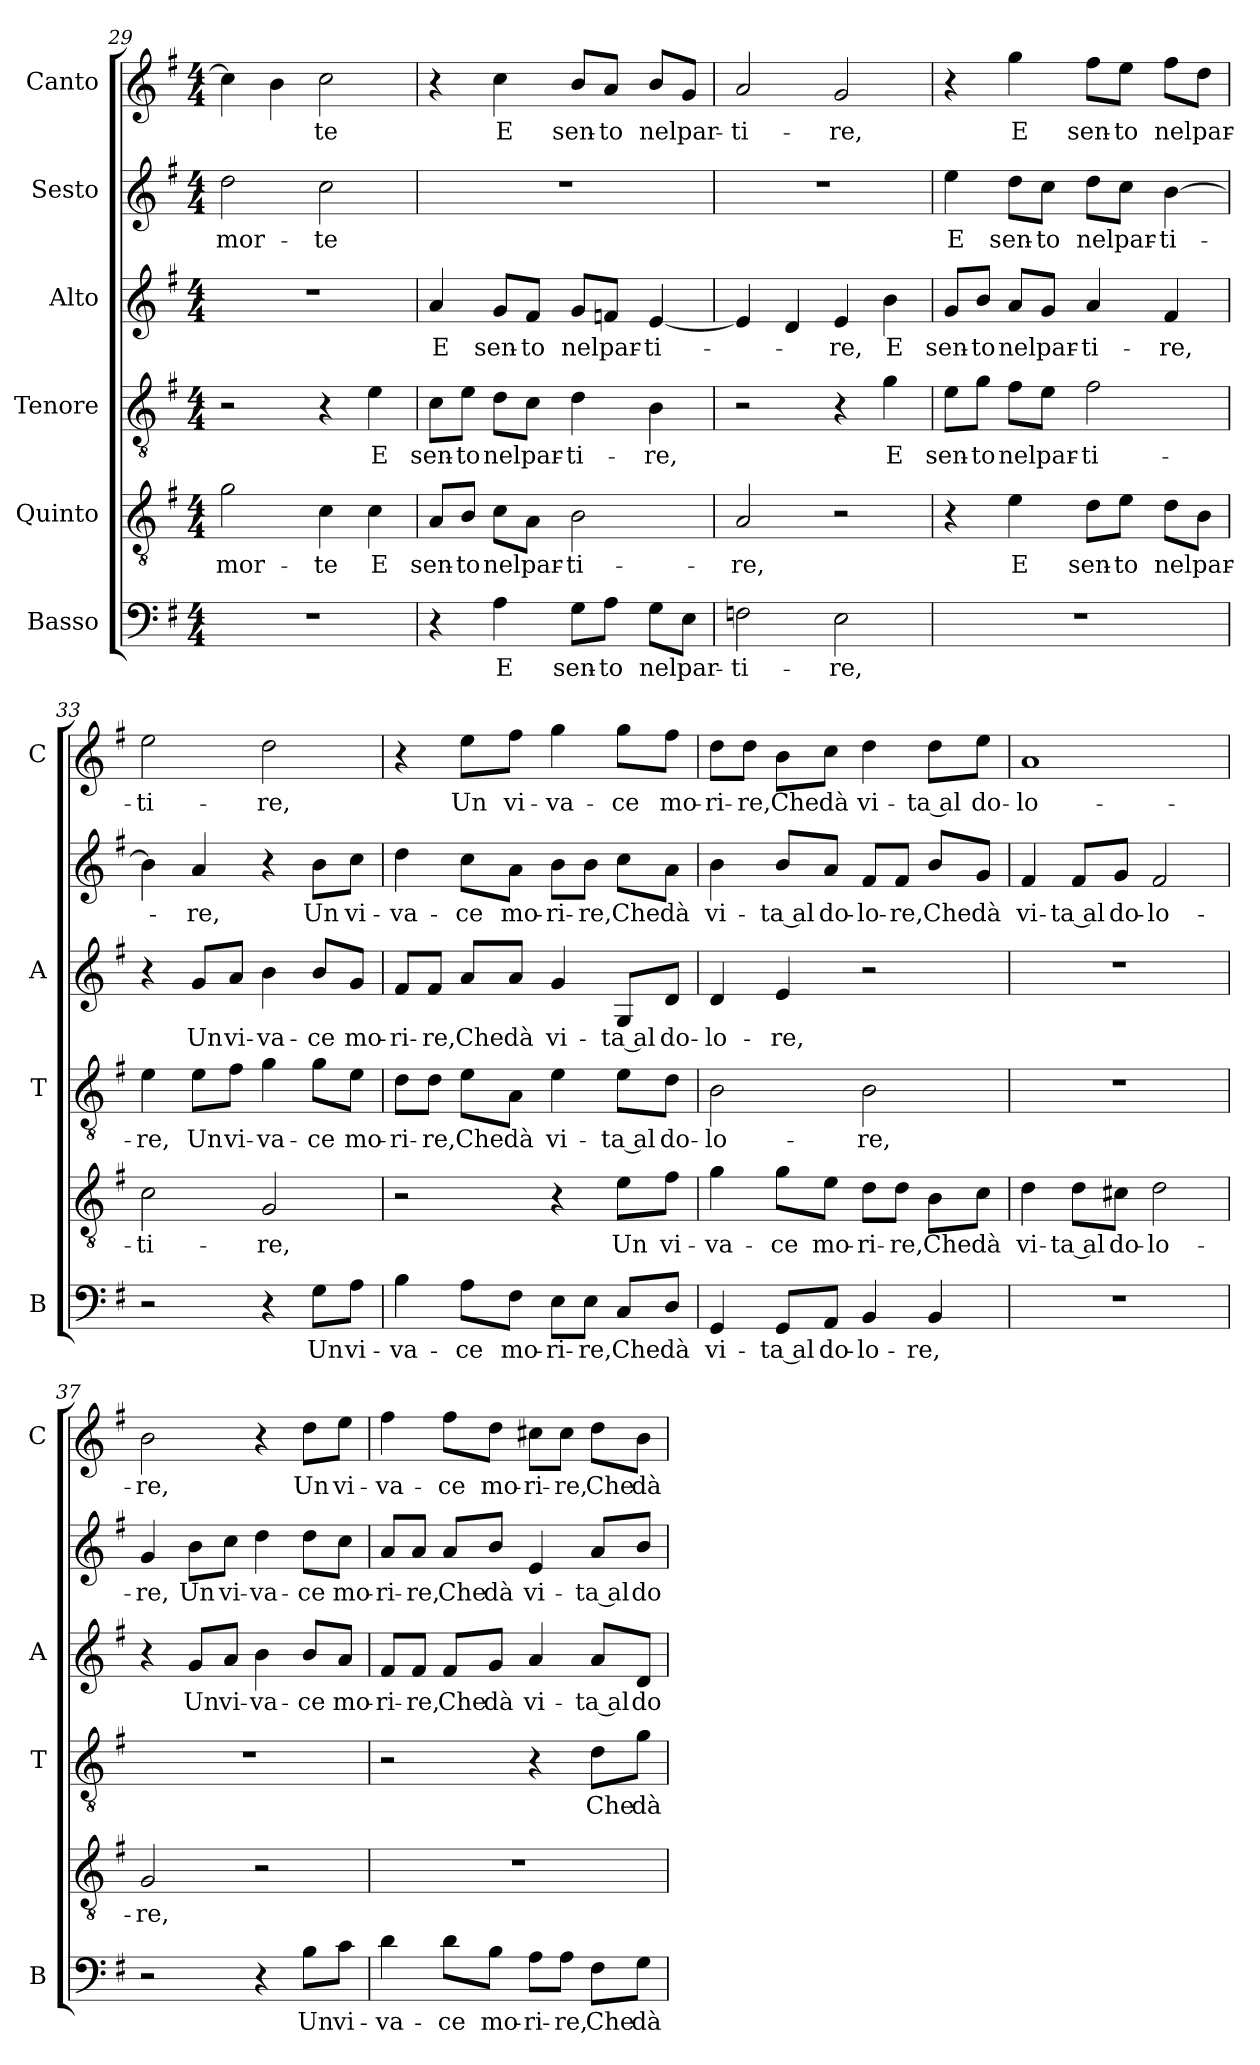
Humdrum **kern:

**kern	**text	**kern	**text	**kern	**text	**kern	**text	**kern	**text	**kern	**text
*part6	*part6	*part5	*part5	*part4	*part4	*part3	*part3	*part2	*part2	*part1	*part1
*staff6	*staff6	*staff5	*staff5	*staff4	*staff4	*staff3	*staff3	*staff2	*staff2	*staff1	*staff1
*I"Basso	*	*I"Quinto	*	*I"Tenore	*	*I"Alto	*	*I"Sesto	*	*I"Canto	*
*I'B	*	*	*	*I'T	*	*I'A	*	*	*	*I'C	*
!!LO:LB:g=z
*clefF4	*	*clefGv2	*	*clefGv2	*	*clefG2	*	*clefG2	*	*clefG2	*
*k[f#]	*	*k[f#]	*	*k[f#]	*	*k[f#]	*	*k[f#]	*	*k[f#]	*
*G:	*	*G:	*	*G:	*	*G:	*	*G:	*	*G:	*
*M4/4	*	*M4/4	*	*M4/4	*	*M4/4	*	*M4/4	*	*M4/4	*
=29	=29	=29	=29	=29	=29	=29	=29	=29	=29	=29	=29
!	!	!	!LO:LY:b	!	!	!	!	!	!LO:LY:b	!	!
1r	.	2g\	mor-	2r	.	1r	.	2dd\	mor-	4cc\]	.
.	.	.	.	.	.	.	.	.	.	4b\	.
!	!	!	!LO:LY:b	!	!	!	!	!	!LO:LY:b	!	!LO:LY:b
.	.	4c\	-te	4r	.	.	.	2cc\	-te	2cc\	-te
!	!	!	!LO:LY:b	!	!LO:LY:b	!	!	!	!	!	!
.	.	4c\	E	4e\	E	.	.	.	.	.	.
=30	=30	=30	=30	=30	=30	=30	=30	=30	=30	=30	=30
!	!	!	!LO:LY:b	!	!LO:LY:b	!	!LO:LY:b	!	!	!	!
4r	.	8A/L	sen-	8c\L	sen-	4a/	E	1r	.	4r	.
!	!	!	!LO:LY:b	!	!LO:LY:b	!	!	!	!	!	!
.	.	8B/J	-to	8e\J	-to	.	.	.	.	.	.
!	!LO:LY:b	!	!LO:LY:b	!	!LO:LY:b	!	!LO:LY:b	!	!	!	!LO:LY:b
4A\	E	8c\L	nel	8d\L	nel	8g/L	sen-	.	.	4cc\	E
!	!	!	!LO:LY:b	!	!LO:LY:b	!	!LO:LY:b	!	!	!	!
.	.	8A\J	par-	8c\J	par-	8f#/J	-to	.	.	.	.
!	!LO:LY:b	!	!LO:LY:b	!	!LO:LY:b	!	!LO:LY:b	!	!	!	!LO:LY:b
8G\L	sen-	2B\	-ti-	4d\	-ti-	8g/L	nel	.	.	8b/L	sen-
!	!LO:LY:b	!	!	!	!	!	!LO:LY:b	!	!	!	!LO:LY:b
8A\J	-to	.	.	.	.	8fn/J	par-	.	.	8a/J	-to
!	!LO:LY:b	!	!	!	!LO:LY:b	!	!LO:LY:b	!	!	!	!LO:LY:b
8G\L	nel	.	.	4B\	-re,	[4e/	-ti-	.	.	8b/L	nel
!	!LO:LY:b	!	!	!	!	!	!	!	!	!	!LO:LY:b
8E\J	par-	.	.	.	.	.	.	.	.	8g/J	par-
=31	=31	=31	=31	=31	=31	=31	=31	=31	=31	=31	=31
!	!LO:LY:b	!	!LO:LY:b	!	!	!	!	!	!	!	!LO:LY:b
2Fn\	-ti-	2A/	-re,	2r	.	4e/]	.	1r	.	2a/	-ti-
.	.	.	.	.	.	4d/	.	.	.	.	.
!	!LO:LY:b	!	!	!	!	!	!LO:LY:b	!	!	!	!LO:LY:b
2E\	-re,	2r	.	4r	.	4e/	-re,	.	.	2g/	-re,
!	!	!	!	!	!LO:LY:b	!	!LO:LY:b	!	!	!	!
.	.	.	.	4g\	E	4b\	E	.	.	.	.
=32	=32	=32	=32	=32	=32	=32	=32	=32	=32	=32	=32
!	!	!	!	!	!LO:LY:b	!	!LO:LY:b	!	!LO:LY:b	!	!
1r	.	4r	.	8e\L	sen-	8g/L	sen-	4ee\	E	4r	.
!	!	!	!	!	!LO:LY:b	!	!LO:LY:b	!	!	!	!
.	.	.	.	8g\J	-to	8b/J	-to	.	.	.	.
!	!	!	!LO:LY:b	!	!LO:LY:b	!	!LO:LY:b	!	!LO:LY:b	!	!LO:LY:b
.	.	4e\	E	8f#\L	nel	8a/L	nel	8dd\L	sen-	4gg\	E
!	!	!	!	!	!LO:LY:b	!	!LO:LY:b	!	!LO:LY:b	!	!
.	.	.	.	8e\J	par-	8g/J	par-	8cc\J	-to	.	.
!	!	!	!LO:LY:b	!	!LO:LY:b	!	!LO:LY:b	!	!LO:LY:b	!	!LO:LY:b
.	.	8d\L	sen-	2f#\	-ti-	4a/	-ti-	8dd\L	nel	8ff#\L	sen-
!	!	!	!LO:LY:b	!	!	!	!	!	!LO:LY:b	!	!LO:LY:b
.	.	8e\J	-to	.	.	.	.	8cc\J	par-	8ee\J	-to
!	!	!	!LO:LY:b	!	!	!	!LO:LY:b	!	!LO:LY:b	!	!LO:LY:b
.	.	8d\L	nel	.	.	4f#/	-re,	[4b\	-ti-	8ff#\L	nel
!	!	!	!LO:LY:b	!	!	!	!	!	!	!	!LO:LY:b
.	.	8B\J	par-	.	.	.	.	.	.	8dd\J	par-
=33	=33	=33	=33	=33	=33	=33	=33	=33	=33	=33	=33
!	!	!	!LO:LY:b	!	!LO:LY:b	!	!	!	!	!	!LO:LY:b
2r	.	2c\	-ti-	4e\	-re,	4r	.	4b\]	.	2ee\	-ti-
!	!	!	!	!	!LO:LY:b	!	!LO:LY:b	!	!LO:LY:b	!	!
.	.	.	.	8e\L	Un	8g/L	Un	4a/	-re,	.	.
!	!	!	!	!	!LO:LY:b	!	!LO:LY:b	!	!	!	!
.	.	.	.	8f#\J	vi-	8a/J	vi-	.	.	.	.
!	!	!	!LO:LY:b	!	!LO:LY:b	!	!LO:LY:b	!	!	!	!LO:LY:b
4r	.	2G/	-re,	4g\	-va-	4b\	-va-	4r	.	2dd\	-re,
!	!LO:LY:b	!	!	!	!LO:LY:b	!	!LO:LY:b	!	!LO:LY:b	!	!
8G\L	Un	.	.	8g\L	-ce	8b/L	-ce	8b\L	Un	.	.
!	!LO:LY:b	!	!	!	!LO:LY:b	!	!LO:LY:b	!	!LO:LY:b	!	!
8A\J	vi-	.	.	8e\J	mo-	8g/J	mo-	8cc\J	vi-	.	.
=34	=34	=34	=34	=34	=34	=34	=34	=34	=34	=34	=34
!	!LO:LY:b	!	!	!	!LO:LY:b	!	!LO:LY:b	!	!LO:LY:b	!	!
4B\	-va-	2r	.	8d\L	-ri-	8f#/L	-ri-	4dd\	-va-	4r	.
!	!	!	!	!	!LO:LY:b	!	!LO:LY:b	!	!	!	!
.	.	.	.	8d\J	-re,	8f#/J	-re,	.	.	.	.
!	!LO:LY:b	!	!	!	!LO:LY:b	!	!LO:LY:b	!	!LO:LY:b	!	!LO:LY:b
8A\L	-ce	.	.	8e\L	Che	8a/L	Che	8cc\L	-ce	8ee\L	Un
!	!LO:LY:b	!	!	!	!LO:LY:b	!	!LO:LY:b	!	!LO:LY:b	!	!LO:LY:b
8F#\J	mo-	.	.	8A\J	dà	8a/J	dà	8a\J	mo-	8ff#\J	vi-
!	!LO:LY:b	!	!	!	!LO:LY:b	!	!LO:LY:b	!	!LO:LY:b	!	!LO:LY:b
8E\L	-ri-	4r	.	4e\	vi-	4g/	vi-	8b\L	-ri-	4gg\	-va-
!	!LO:LY:b	!	!	!	!	!	!	!	!LO:LY:b	!	!
8E\J	-re,	.	.	.	.	.	.	8b\J	-re,	.	.
!	!LO:LY:b	!	!LO:LY:b	!	!LO:LY:b	!	!LO:LY:b	!	!LO:LY:b	!	!LO:LY:b
8C/L	Che	8e\L	Un	8e\L	-ta al	8G/L	-ta al	8cc\L	Che	8gg\L	-ce
!	!LO:LY:b	!	!LO:LY:b	!	!LO:LY:b	!	!LO:LY:b	!	!LO:LY:b	!	!LO:LY:b
8D/J	dà	8f#\J	vi-	8d\J	do-	8d/J	do-	8a\J	dà	8ff#\J	mo-
!!LO:LB:g=z
=35	=35	=35	=35	=35	=35	=35	=35	=35	=35	=35	=35
!	!LO:LY:b	!	!LO:LY:b	!	!LO:LY:b	!	!LO:LY:b	!	!LO:LY:b	!	!LO:LY:b
4GG/	vi-	4g\	-va-	2B\	-lo-	4d/	-lo-	4b\	vi-	8dd\L	-ri-
!	!	!	!	!	!	!	!	!	!	!	!LO:LY:b
.	.	.	.	.	.	.	.	.	.	8dd\J	-re,
!	!LO:LY:b	!	!LO:LY:b	!	!	!	!LO:LY:b	!	!LO:LY:b	!	!LO:LY:b
8GG/L	-ta al	8g\L	-ce	.	.	4e/	-re,	8b/L	-ta al	8b\L	Che
!	!LO:LY:b	!	!LO:LY:b	!	!	!	!	!	!LO:LY:b	!	!LO:LY:b
8AA/J	do-	8e\J	mo-	.	.	.	.	8a/J	do-	8cc\J	dà
!	!LO:LY:b	!	!LO:LY:b	!	!LO:LY:b	!	!	!	!LO:LY:b	!	!LO:LY:b
4BB/	-lo-	8d\L	-ri-	2B\	-re,	2r	.	8f#/L	-lo-	4dd\	vi-
!	!	!	!LO:LY:b	!	!	!	!	!	!LO:LY:b	!	!
.	.	8d\J	-re,	.	.	.	.	8f#/J	-re,	.	.
!	!LO:LY:b	!	!LO:LY:b	!	!	!	!	!	!LO:LY:b	!	!LO:LY:b
4BB/	-re,	8B\L	Che	.	.	.	.	8b/L	Che	8dd\L	-ta al
!	!	!	!LO:LY:b	!	!	!	!	!	!LO:LY:b	!	!LO:LY:b
.	.	8c\J	dà	.	.	.	.	8g/J	dà	8ee\J	do-
=36	=36	=36	=36	=36	=36	=36	=36	=36	=36	=36	=36
!	!	!	!LO:LY:b	!	!	!	!	!	!LO:LY:b	!	!LO:LY:b
1r	.	4d\	vi-	1r	.	1r	.	4f#/	vi-	1a	-lo-
!	!	!	!LO:LY:b	!	!	!	!	!	!LO:LY:b	!	!
.	.	8d\L	-ta al	.	.	.	.	8f#/L	-ta al	.	.
!	!	!	!LO:LY:b	!	!	!	!	!	!LO:LY:b	!	!
.	.	8c#X\J	do-	.	.	.	.	8g/J	do-	.	.
!	!	!	!LO:LY:b	!	!	!	!	!	!LO:LY:b	!	!
.	.	2d\	-lo-	.	.	.	.	2f#/	-lo-	.	.
=37	=37	=37	=37	=37	=37	=37	=37	=37	=37	=37	=37
!	!	!	!LO:LY:b	!	!	!	!	!	!LO:LY:b	!	!LO:LY:b
2r	.	2G/	-re,	1r	.	4r	.	4g/	-re,	2b\	-re,
!	!	!	!	!	!	!	!LO:LY:b	!	!LO:LY:b	!	!
.	.	.	.	.	.	8g/L	Un	8b\L	Un	.	.
!	!	!	!	!	!	!	!LO:LY:b	!	!LO:LY:b	!	!
.	.	.	.	.	.	8a/J	vi-	8cc\J	vi-	.	.
!	!	!	!	!	!	!	!LO:LY:b	!	!LO:LY:b	!	!
4r	.	2r	.	.	.	4b\	-va-	4dd\	-va-	4r	.
!	!LO:LY:b	!	!	!	!	!	!LO:LY:b	!	!LO:LY:b	!	!LO:LY:b
8B\L	Un	.	.	.	.	8b/L	-ce	8dd\L	-ce	8dd\L	Un
!	!LO:LY:b	!	!	!	!	!	!LO:LY:b	!	!LO:LY:b	!	!LO:LY:b
8c\J	vi-	.	.	.	.	8a/J	mo-	8cc\J	mo-	8ee\J	vi-
=38	=38	=38	=38	=38	=38	=38	=38	=38	=38	=38	=38
!	!LO:LY:b	!	!	!	!	!	!LO:LY:b	!	!LO:LY:b	!	!LO:LY:b
4d\	-va-	1r	.	2r	.	8f#/L	-ri-	8a/L	-ri-	4ff#\	-va-
!	!	!	!	!	!	!	!LO:LY:b	!	!LO:LY:b	!	!
.	.	.	.	.	.	8f#/J	-re,	8a/J	-re,	.	.
!	!LO:LY:b	!	!	!	!	!	!LO:LY:b	!	!LO:LY:b	!	!LO:LY:b
8d\L	-ce	.	.	.	.	8f#/L	Che	8a/L	Che	8ff#\L	-ce
!	!LO:LY:b	!	!	!	!	!	!LO:LY:b	!	!LO:LY:b	!	!LO:LY:b
8B\J	mo-	.	.	.	.	8g/J	dà	8b/J	dà	8dd\J	mo-
!	!LO:LY:b	!	!	!	!	!	!LO:LY:b	!	!LO:LY:b	!	!LO:LY:b
8A\L	-ri-	.	.	4r	.	4a/	vi-	4e/	vi-	8cc#X\L	-ri-
!	!LO:LY:b	!	!	!	!	!	!	!	!	!	!LO:LY:b
8A\J	-re,	.	.	.	.	.	.	.	.	8cc#\J	-re,
!	!LO:LY:b	!	!	!	!LO:LY:b	!	!LO:LY:b	!	!LO:LY:b	!	!LO:LY:b
8F#\L	Che	.	.	8d\L	Che	8a/L	-ta al	8a/L	-ta al	8dd\L	Che
!	!LO:LY:b	!	!	!	!LO:LY:b	!	!LO:LY:b	!	!LO:LY:b	!	!LO:LY:b
8G\J	dà	.	.	8g\J	dà	8d/J	do-	8b/J	do-	8b\J	dà
=	=	=	=	=	=	=	=	=	=	=	=
*-	*-	*-	*-	*-	*-	*-	*-	*-	*-	*-	*-
